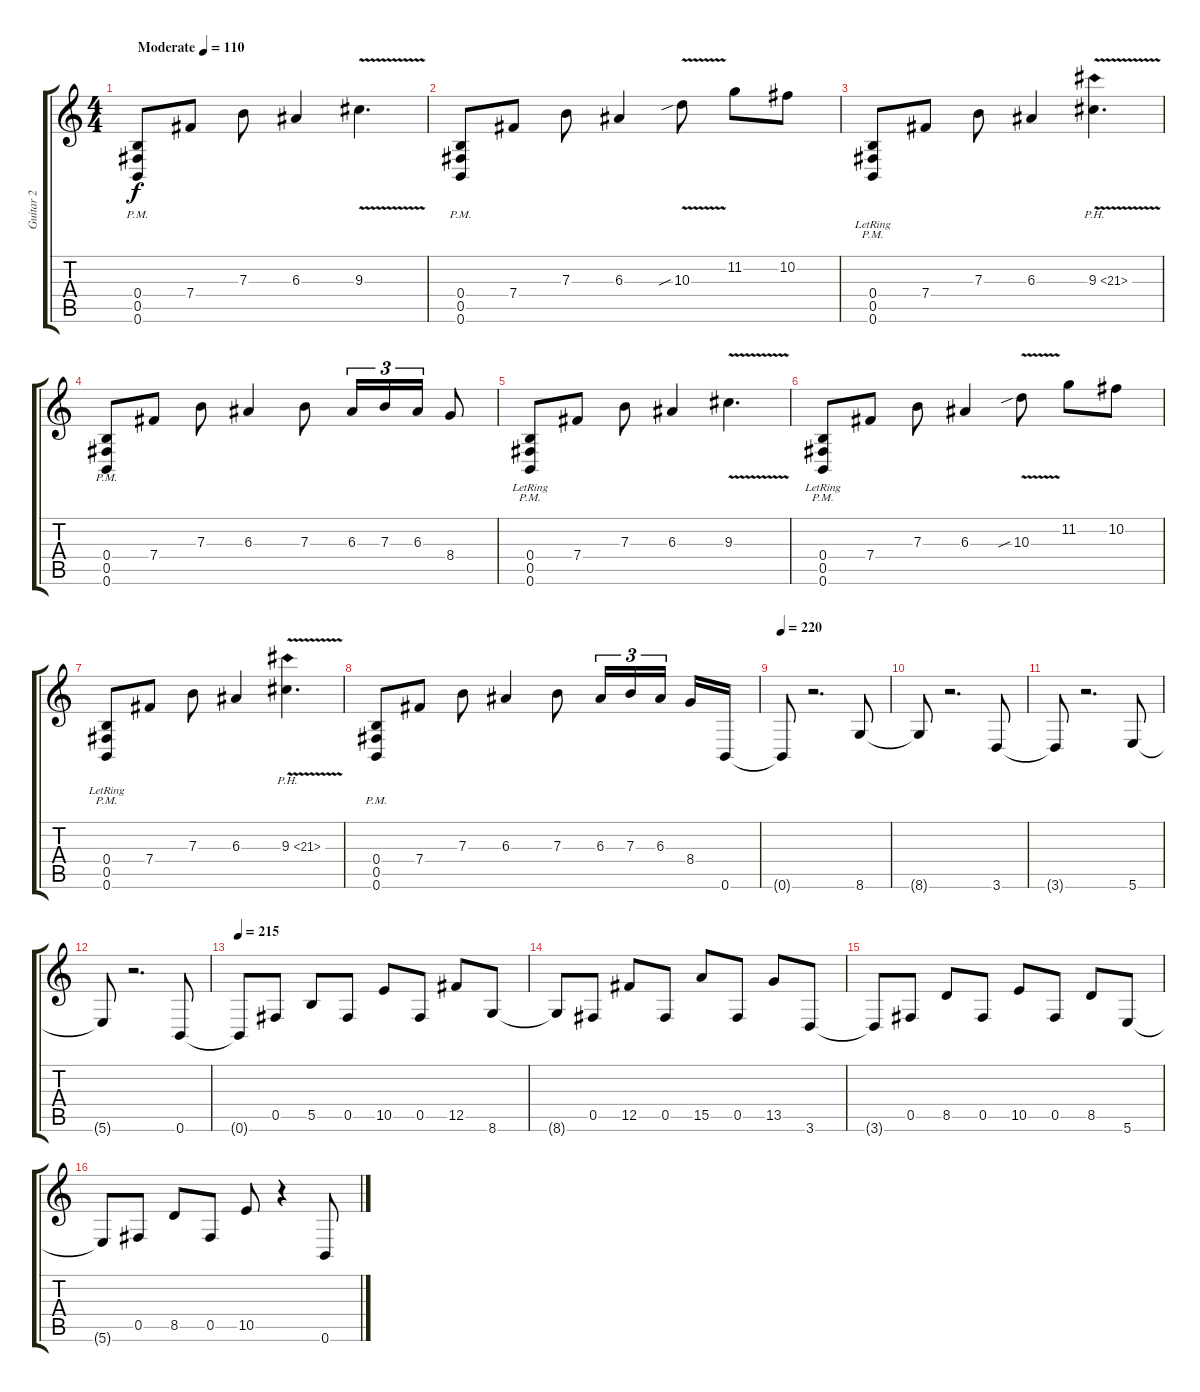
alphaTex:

\track ("Guitar 2" "Guitar 2") {instrument overdrivenguitar}
\staff {score tabs}
\tuning (Db4 Ab3 E3 B2 Gb2 B1) {hide}
\ts (4 4)
\tempo (110 "Moderate")
\clef g2
\ks c
(0.4 0.5 0.6{pm}).8{dy f instrument overdrivenguitar} 7.4.8 7.3.8 6.3.4 9.3{v}.4{d} |
(0.4 0.5 0.6{pm}).8 7.4.8 7.3.8 6.3.4 10.3{v sib}.8 11.2.8 10.2.8 |
(0.4 0.5 0.6{pm lr}).8 7.4.8 7.3.8 6.3.4 9.3{ph 12 v}.4{d} |
(0.4 0.5 0.6{pm}).8 7.4.8 7.3.8 6.3.4 7.3.8 6.3.16{tu (3 2)} 7.3.16{tu (3 2)} 6.3.16{tu (3 2)} 8.4.8 |
(0.4 0.5 0.6{pm lr}).8 7.4.8 7.3.8 6.3.4 9.3{v}.4{d} |
(0.4 0.5 0.6{pm lr}).8 7.4.8 7.3.8 6.3.4 10.3{v sib}.8 11.2.8 10.2.8 |
(0.4 0.5 0.6{pm lr}).8 7.4.8 7.3.8 6.3.4 9.3{ph 12 v}.4{d} |
(0.4 0.5 0.6{pm}).8 7.4.8 7.3.8 6.3.4 7.3.8 6.3.16{tu (3 2)} 7.3.16{tu (3 2)} 6.3.16{tu (3 2) beam splitsecondary} 8.4.16 0.6.16 |
\tempo 220
0.6{t}.8 r.2{d} 8.6.8 |
8.6{t}.8 r.2{d} 3.6.8 |
3.6{t}.8 r.2{d} 5.6.8 |
5.6{t}.8 r.2{d} 0.6.8 |
\tempo 215
0.6{t}.8 0.5.8 5.5.8 0.5.8 10.5.8 0.5.8 12.5.8 8.6.8 |
8.6{t}.8 0.5.8 12.5.8 0.5.8 15.5.8 0.5.8 13.5.8 3.6.8 |
3.6{t}.8 0.5.8 8.5.8 0.5.8 10.5.8 0.5.8 8.5.8 5.6.8 |
5.6{t}.8 0.5.8 8.5.8 0.5.8 10.5.8 r.4 0.6.8
